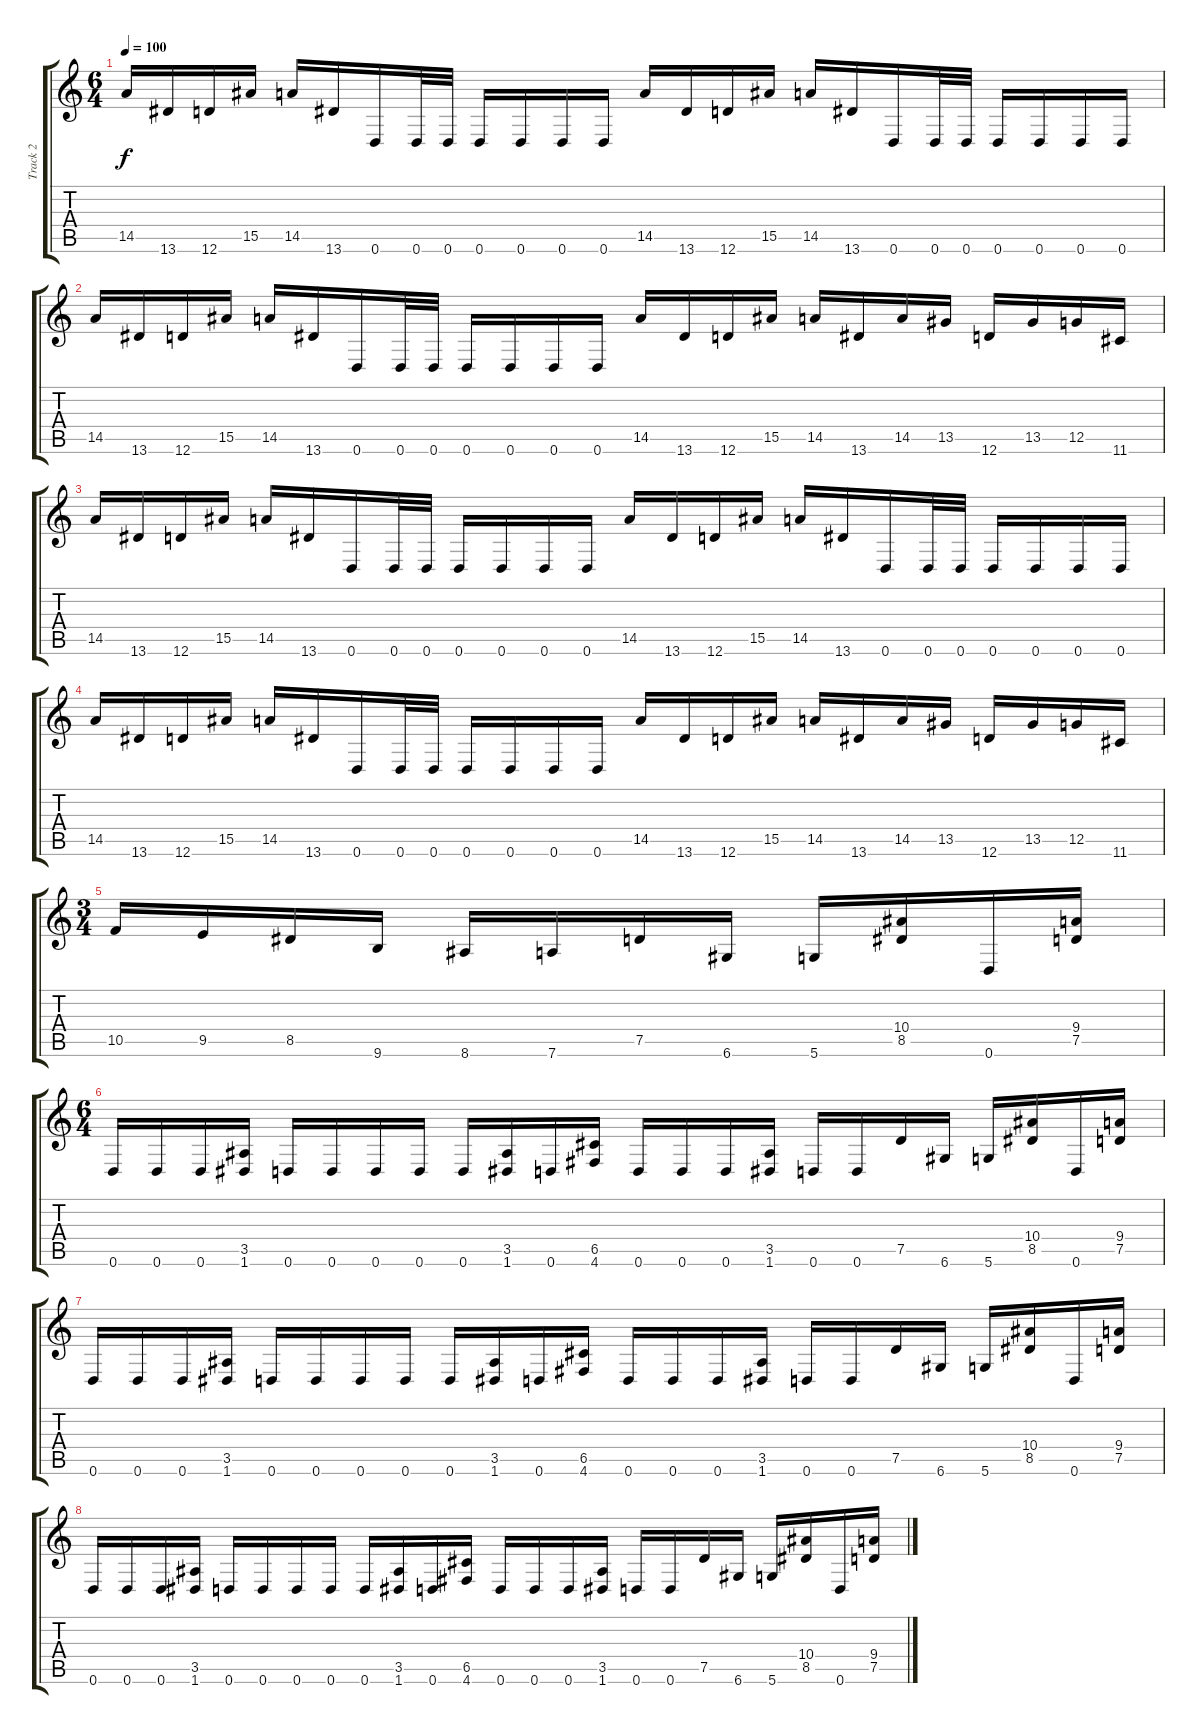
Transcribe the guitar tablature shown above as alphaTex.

\track ("Track 2" "Track 2") {instrument distortionguitar}
\staff {score tabs}
\tuning (D4 A3 F3 C3 G2 D2) {hide}
\ts (6 4)
\tempo 100
\clef g2
\ks c
14.5.16{dy f instrument distortionguitar} 13.6.16 12.6.16 15.5.16 14.5.16 13.6.16 0.6.16 0.6.32 0.6.32 0.6.16 0.6.16 0.6.16 0.6.16 14.5.16 13.6.16 12.6.16 15.5.16 14.5.16 13.6.16 0.6.16 0.6.32 0.6.32 0.6.16 0.6.16 0.6.16 0.6.16 |
14.5.16 13.6.16 12.6.16 15.5.16 14.5.16 13.6.16 0.6.16 0.6.32 0.6.32 0.6.16 0.6.16 0.6.16 0.6.16 14.5.16 13.6.16 12.6.16 15.5.16 14.5.16 13.6.16 14.5.16 13.5.16 12.6.16 13.5.16 12.5.16 11.6.16 |
14.5.16 13.6.16 12.6.16 15.5.16 14.5.16 13.6.16 0.6.16 0.6.32 0.6.32 0.6.16 0.6.16 0.6.16 0.6.16 14.5.16 13.6.16 12.6.16 15.5.16 14.5.16 13.6.16 0.6.16 0.6.32 0.6.32 0.6.16 0.6.16 0.6.16 0.6.16 |
14.5.16 13.6.16 12.6.16 15.5.16 14.5.16 13.6.16 0.6.16 0.6.32 0.6.32 0.6.16 0.6.16 0.6.16 0.6.16 14.5.16 13.6.16 12.6.16 15.5.16 14.5.16 13.6.16 14.5.16 13.5.16 12.6.16 13.5.16 12.5.16 11.6.16 |
\ts (3 4)
10.5.16 9.5.16 8.5.16 9.6.16 8.6.16 7.6.16 7.5.16 6.6.16 5.6.16 (10.4 8.5).16 0.6.16 (9.4 7.5).16 |
\ts (6 4)
0.6.16 0.6.16 0.6.16 (3.5 1.6).16 0.6.16 0.6.16 0.6.16 0.6.16 0.6.16 (3.5 1.6).16 0.6.16 (6.5 4.6).16 0.6.16 0.6.16 0.6.16 (3.5 1.6).16 0.6.16 0.6.16 7.5.16 6.6.16 5.6.16 (10.4 8.5).16 0.6.16 (9.4 7.5).16 |
0.6.16 0.6.16 0.6.16 (3.5 1.6).16 0.6.16 0.6.16 0.6.16 0.6.16 0.6.16 (3.5 1.6).16 0.6.16 (6.5 4.6).16 0.6.16 0.6.16 0.6.16 (3.5 1.6).16 0.6.16 0.6.16 7.5.16 6.6.16 5.6.16 (10.4 8.5).16 0.6.16 (9.4 7.5).16 |
0.6.16 0.6.16 0.6.16 (3.5 1.6).16 0.6.16 0.6.16 0.6.16 0.6.16 0.6.16 (3.5 1.6).16 0.6.16 (6.5 4.6).16 0.6.16 0.6.16 0.6.16 (3.5 1.6).16 0.6.16 0.6.16 7.5.16 6.6.16 5.6.16 (10.4 8.5).16 0.6.16 (9.4 7.5).16
